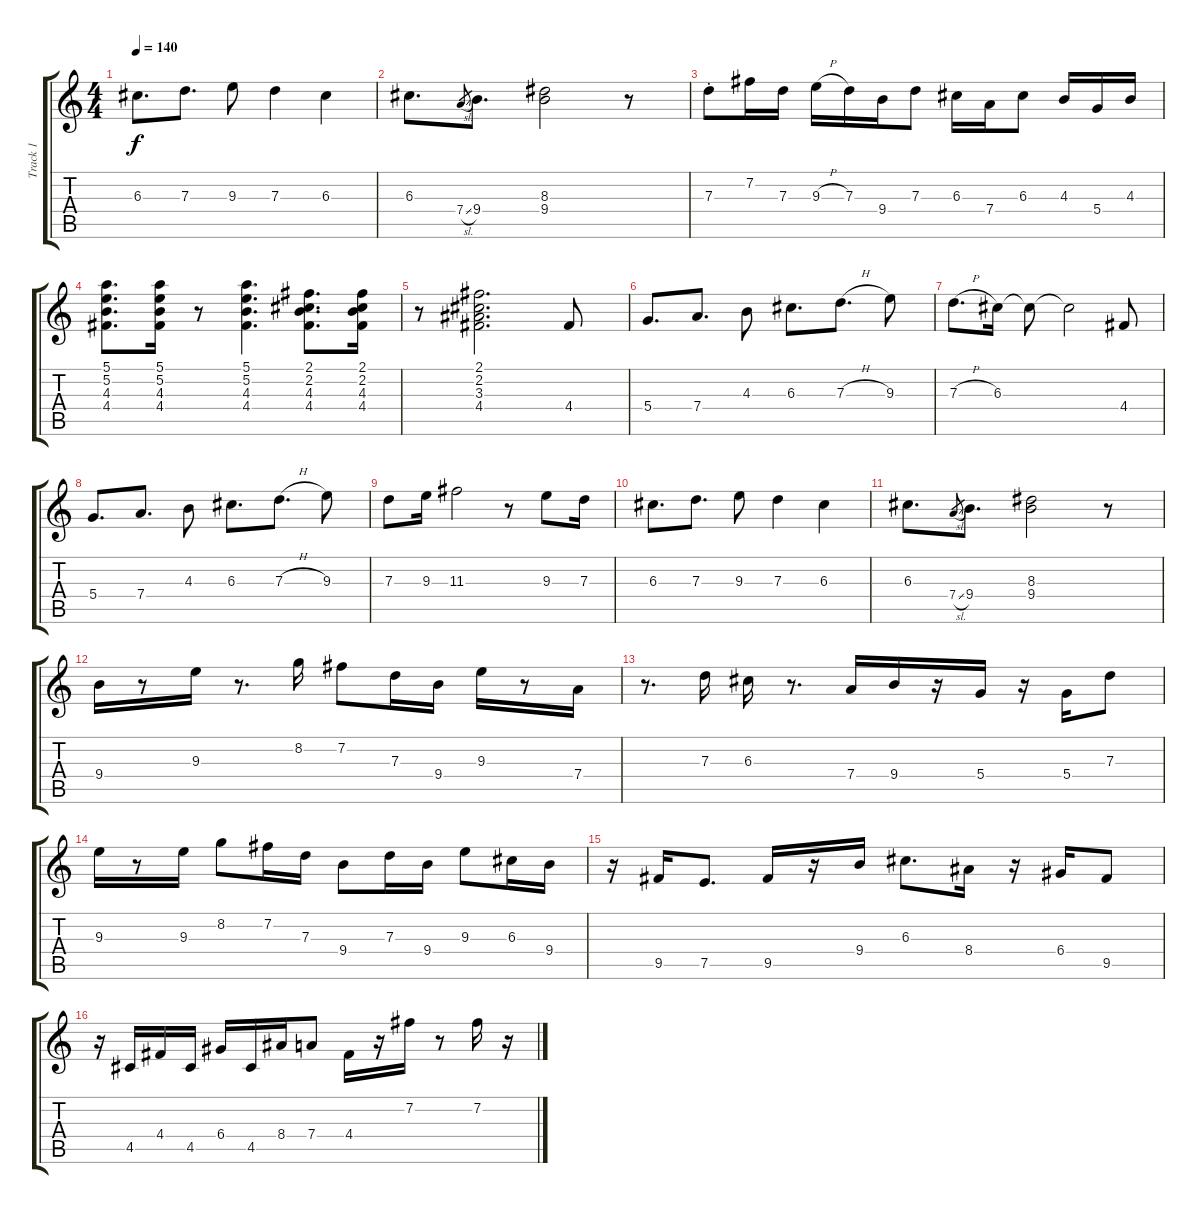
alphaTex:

\track ("Track 1" "Track 1") {instrument electricguitarjazz}
\staff {score tabs}
\tuning (E4 B3 G3 D3 A2 E2) {hide}
\ts (4 4)
\tempo 140
\clef g2
\ks c
6.3.8{d dy f} 7.3.8{d} 9.3.8 7.3.4 6.3.4 |
6.3.8{d} 7.4{sl}.8{gr} 9.4.8{d} (8.3 9.4).2 r.8 |
7.3{st}.8 7.2.16 7.3.16 9.3{h}.16 7.3.16 9.4.16 7.3.8 6.3.16 7.4.16 6.3.8 4.3.16 5.4.16 4.3.16 |
(5.1 5.2 4.3 4.4).8{d} (5.1 5.2 4.3 4.4).16 r.8 (5.1 5.2 4.3 4.4).4{d} (2.1 2.2 4.3 4.4).8{d} (2.1 2.2 4.3 4.4).16 |
r.8 (2.1 2.2 3.3 4.4).2{d} 4.4.8 |
5.4.8{d} 7.4.8{d} 4.3.8 6.3.8{d} 7.3{h}.8{d} 9.3.8 |
7.3{h}.8{d} 6.3.16 6.3{t}.8 6.3{t}.2 4.4.8 |
5.4.8{d} 7.4.8{d} 4.3.8 6.3.8{d} 7.3{h}.8{d} 9.3.8 |
7.3.8 9.3.16 11.3.2 r.8 9.3.8 7.3.16 |
6.3.8{d} 7.3.8{d} 9.3.8 7.3.4 6.3.4 |
6.3.8{d} 7.4{sl}.8{gr} 9.4.8{d} (8.3 9.4).2 r.8 |
9.4.16 r.8 9.3.16 r.8{d} 8.2.16 7.2.8 7.3.16 9.4.16 9.3.16 r.8 7.4.16 |
r.8{d} 7.3.16 6.3.16 r.8{d} 7.4.16 9.4.16 r.16 5.4.16 r.16 5.4.16 7.3.8 |
9.3.16 r.8 9.3.16 8.2.8 7.2.16 7.3.16 9.4.8 7.3.16 9.4.16 9.3.8 6.3.16 9.4.16 |
r.16 9.5.16 7.5.8{d} 9.5.16 r.16 9.4.16 6.3.8{d} 8.4.16 r.16 6.4.16 9.5.8 |
r.16 4.5.16 4.4.16 4.5.16 6.4.16 4.5.16 8.4.16 7.4.8 4.4.16 r.16 7.2.16 r.8 7.2.16 r.16
